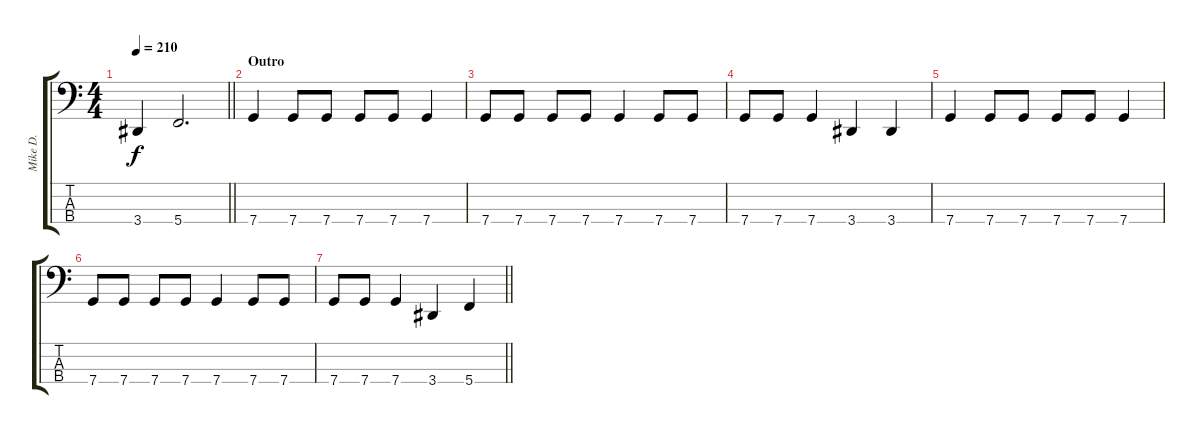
\track ("Mike D." "Mike D.") {instrument electricbassfinger}
\staff {score tabs}
\tuning (F2 C2 G1 C1) {hide}
\ts (4 4)
\tempo 210
\clef f4
\barLineRight lightlight
\ks c
3.4{t}.4{dy f} 5.4.2{d} |
\section ("" "Outro")
7.4.4 7.4.8 7.4.8 7.4.8 7.4.8 7.4.4 |
7.4.8 7.4.8 7.4.8 7.4.8 7.4.4 7.4.8 7.4.8 |
7.4.8 7.4.8 7.4.4 3.4.4 3.4.4 |
7.4.4 7.4.8 7.4.8 7.4.8 7.4.8 7.4.4 |
7.4.8 7.4.8 7.4.8 7.4.8 7.4.4 7.4.8 7.4.8 |
\barLineRight lightlight
7.4.8 7.4.8 7.4.4 3.4.4 5.4.4
